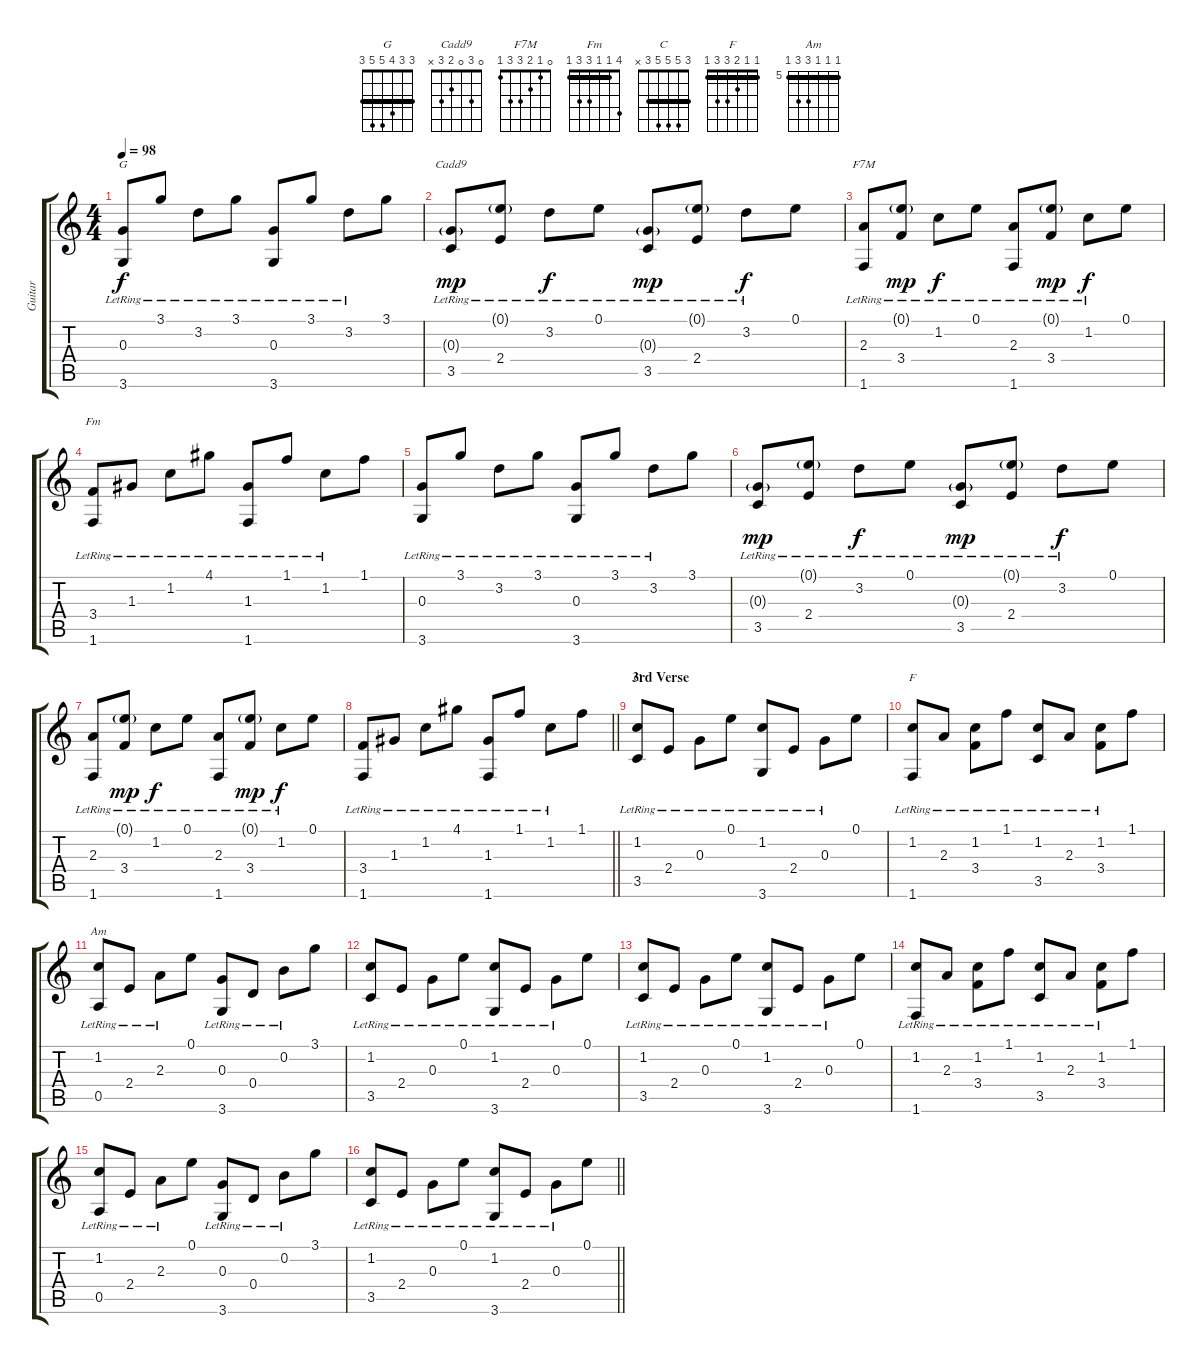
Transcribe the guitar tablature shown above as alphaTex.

\track ("Guitar" "Guitar") {instrument electricguitarjazz}
\staff {score tabs}
\tuning (E4 B3 G3 D3 A2 E2) {hide}
\chord ("G" 3 3 4 5 5 3) {barre 3}
\chord ("Cadd9" 0 3 0 2 3 x)
\chord ("F7M" 0 1 2 3 3 1)
\chord ("Fm" 4 1 1 3 3 1) {barre 1}
\chord ("C" 3 5 5 5 3 x) {barre 3}
\chord ("F" 1 1 2 3 3 1) {barre 1}
\chord ("Am" 5 5 5 7 7 5) {firstfret 5 barre 5}
\ts (4 4)
\tempo 98
\clef g2
\ks c
(0.3{lr} 3.6{lr}).8{ch "G" dy f} 3.1{lr}.8 3.2{lr}.8 3.1{lr}.8 (0.3{lr} 3.6{lr}).8 3.1{lr}.8 3.2{lr}.8 3.1.8 |
(0.3{g lr} 3.5{lr}).8{ch "Cadd9" dy mp} (0.1{g lr} 2.4{lr}).8 3.2{lr}.8{dy f} 0.1{lr}.8 (0.3{g lr} 3.5{lr}).8{dy mp} (0.1{g lr} 2.4{lr}).8 3.2{lr}.8{dy f} 0.1.8 |
(2.3{lr} 1.6{lr}).8{ch "F7M"} (0.1{g lr} 3.4{lr}).8{dy mp} 1.2{lr}.8{dy f} 0.1{lr}.8 (2.3{lr} 1.6{lr}).8 (0.1{g lr} 3.4{lr}).8{dy mp} 1.2{lr}.8{dy f} 0.1.8 |
(3.4{lr} 1.6{lr}).8{ch "Fm"} 1.3{lr}.8 1.2{lr}.8 4.1{lr}.8 (1.3{lr} 1.6{lr}).8 1.1{lr}.8 1.2{lr}.8 1.1.8 |
(0.3{lr} 3.6{lr}).8 3.1{lr}.8 3.2{lr}.8 3.1{lr}.8 (0.3{lr} 3.6{lr}).8 3.1{lr}.8 3.2{lr}.8 3.1.8 |
(0.3{g lr} 3.5{lr}).8{dy mp} (0.1{g lr} 2.4{lr}).8 3.2{lr}.8{dy f} 0.1{lr}.8 (0.3{g lr} 3.5{lr}).8{dy mp} (0.1{g lr} 2.4{lr}).8 3.2{lr}.8{dy f} 0.1.8 |
(2.3{lr} 1.6{lr}).8 (0.1{g lr} 3.4{lr}).8{dy mp} 1.2{lr}.8{dy f} 0.1{lr}.8 (2.3{lr} 1.6{lr}).8 (0.1{g lr} 3.4{lr}).8{dy mp} 1.2{lr}.8{dy f} 0.1.8 |
\barLineRight lightlight
(3.4{lr} 1.6{lr}).8 1.3{lr}.8 1.2{lr}.8 4.1{lr}.8 (1.3{lr} 1.6{lr}).8 1.1{lr}.8 1.2{lr}.8 1.1.8 |
\section ("" "3rd Verse")
(1.2{lr} 3.5{lr}).8{ch "C"} 2.4{lr}.8 0.3{lr}.8 0.1{lr}.8 (1.2{lr} 3.6{lr}).8 2.4{lr}.8 0.3{lr}.8 0.1.8 |
(1.2{lr} 1.6{lr}).8{ch "F"} 2.3{lr}.8 (1.2{lr} 3.4{lr}).8 1.1{lr}.8 (1.2{lr} 3.5{lr}).8 2.3{lr}.8 (1.2{lr} 3.4{lr}).8 1.1.8 |
(1.2{lr} 0.5{lr}).8{ch "Am"} 2.4{lr}.8 2.3{lr}.8 0.1.8 (0.3{lr} 3.6{lr}).8 0.4{lr}.8 0.2{lr}.8 3.1.8 |
(1.2{lr} 3.5{lr}).8 2.4{lr}.8 0.3{lr}.8 0.1{lr}.8 (1.2{lr} 3.6{lr}).8 2.4{lr}.8 0.3{lr}.8 0.1.8 |
(1.2{lr} 3.5{lr}).8 2.4{lr}.8 0.3{lr}.8 0.1{lr}.8 (1.2{lr} 3.6{lr}).8 2.4{lr}.8 0.3{lr}.8 0.1.8 |
(1.2{lr} 1.6{lr}).8 2.3{lr}.8 (1.2{lr} 3.4{lr}).8 1.1{lr}.8 (1.2{lr} 3.5{lr}).8 2.3{lr}.8 (1.2{lr} 3.4{lr}).8 1.1.8 |
(1.2{lr} 0.5{lr}).8 2.4{lr}.8 2.3{lr}.8 0.1.8 (0.3{lr} 3.6{lr}).8 0.4{lr}.8 0.2{lr}.8 3.1.8 |
\barLineRight lightlight
(1.2{lr} 3.5{lr}).8 2.4{lr}.8 0.3{lr}.8 0.1{lr}.8 (1.2{lr} 3.6{lr}).8 2.4{lr}.8 0.3{lr}.8 0.1.8
